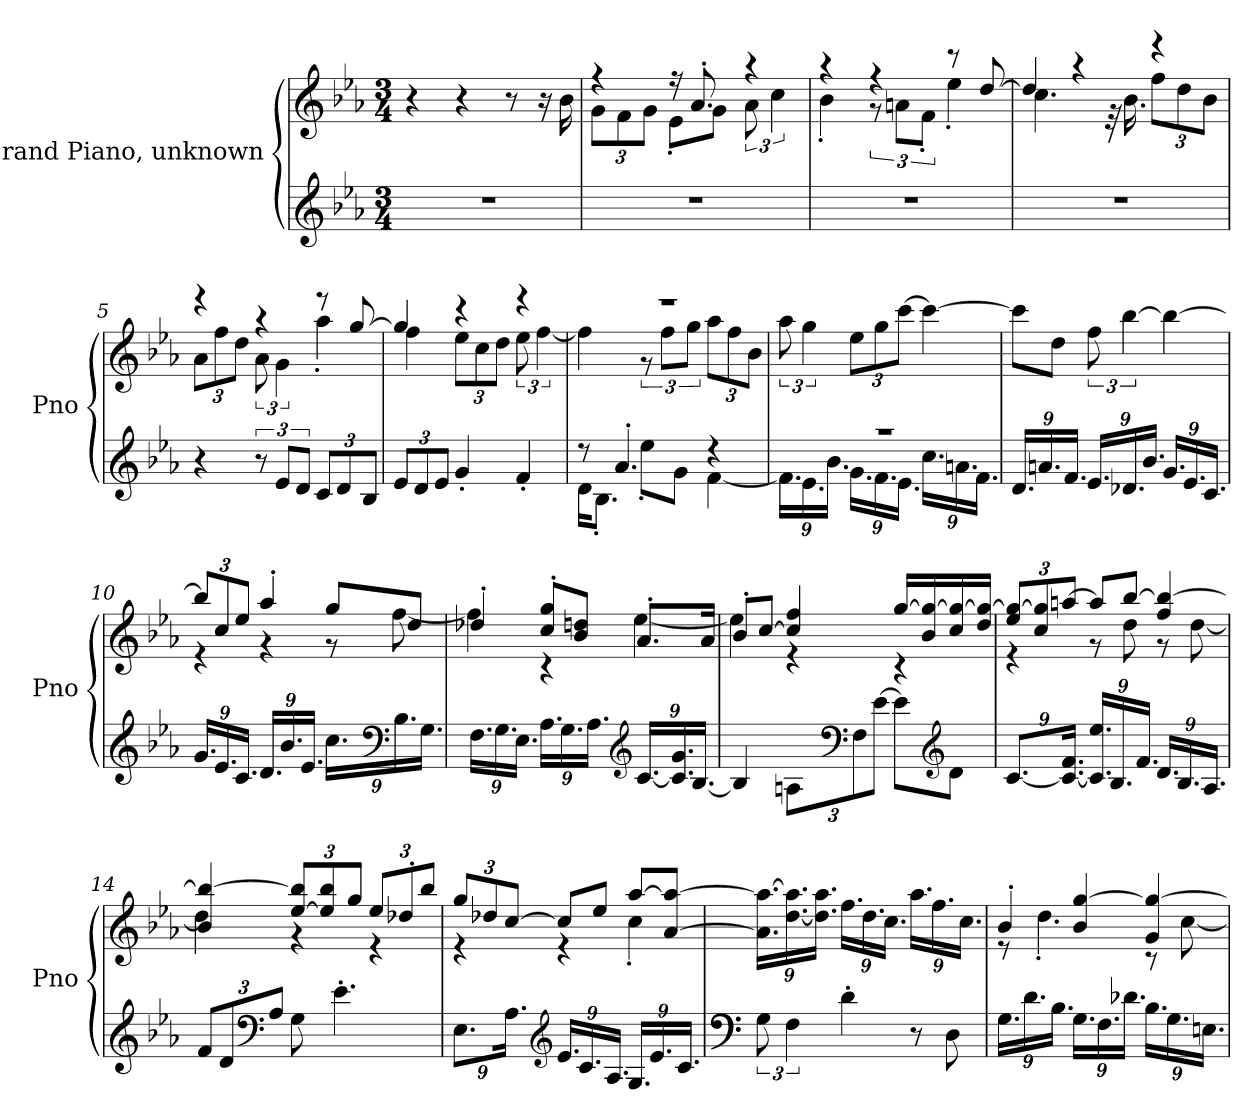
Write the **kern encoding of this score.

**kern	**kern
*part1	*part1
*staff2	*staff1
*I"Grand Piano, unknown	*
*I'Pno	*
*clefG2	*clefG2
*k[b-e-a-]	*k[b-e-a-]
*M3/4	*M3/4
*MM178	*MM178
=1	=1
2.r	4r
.	4r
.	8r
.	16r
.	16b-\
=2	=2
*	*^
*	*	*Xbrackettup
2.r	4r	12g\L
.	.	12f\
.	.	12g\J
.	16r	8e-'\L
.	8.a-'/	.
.	.	8g\J
*	*	*brackettup
.	4r	12a-\
.	.	6cc\
=3	=3	=3
2.r	4r	4b-'\
.	4r	12r
.	.	12an\L
.	.	12f'\J
.	8r	4ee-'\
.	[8dd/	.
=4	=4	=4
2.r	4dd/]	4.cc\
.	4r	.
.	.	32r
.	.	16.b-\
*	*	*Xbrackettup
.	4r	12ff\L
.	.	12dd\
.	.	12b-\J
=5	=5	=5
4r	4r	12a-\L
.	.	12ff\
.	.	12dd\J
*	*	*brackettup
12r	4r	12a-\
12e-/L	.	6g\
12d/J	.	.
*Xbrackettup	*	*
12c/L	8r	4aa-'\
12d/	.	.
.	[8gg/	.
12B-/J	.	.
!!LO:LB:g=z	!!
=6	=6	=6
12e-/L	4gg/]	4ff\
12d/	.	.
12e-/J	.	.
*	*	*Xbrackettup
4g'/	4r	12ee-\L
.	.	12cc\
.	.	12dd\J
*	*	*brackettup
4f'/	4r	12ee-\
.	.	[6ff\
=7	=7	=7
*^	*	*
8r	16d\KL	2.r	4ff\]
.	8.B-'\J	.	.
4.a-'/	.	.	.
.	8ee-'\L	.	12r
.	.	.	12ff\L
.	8g\J	.	.
.	.	.	12gg\J
*	*	*	*Xbrackettup
4r	[4f\	.	12aa-\L
.	.	.	12ff\
.	.	.	12b-\J
*	*	*v	*v
=8	=8	=8
*	*	*brackettup
2.r	18.f\LL]	12aa-\
.	18.e-\	6gg\
.	18.b-\JJ	.
*	*	*Xbrackettup
.	18.g\LL	12ee-\L
.	18.f\	12gg\
.	18.e-\JJ	[12ccc\J
.	18.cc\LL	4ccc\_
.	18.an\	.
.	18.f\JJ	.
*v	*v	*
!!LO:LB:g=z
=9	=9
18.d/LL	8ccc\L]
18.an/	.
.	8dd\J
18.f/JJ	.
*	*brackettup
18.e-/LL	12ff\
18.d-X/	[6bb-\
18.b-/JJ	.
18.g/LL	4bb-\_
18.e-/	.
18.c/JJ	.
=10	=10
*	*Xbrackettup
*	*^
18.g/LL	12bb-/L]	4r
18.e-/	12cc/	.
18.c/JJ	12ee-/J	.
18.d/LL	4aa-'/	4r
18.b-/	.	.
18.e-/JJ	.	.
18.cc\LL	8gg/L	8r
*clefF4	*	*
18.B-\	.	.
.	8dd/J	[8ff\
18.G\JJ	.	.
=11	=11	=11
18.F\LL	4dd-X'/	4ff\]
18.G\	.	.
18.E-\JJ	.	.
18.A-\LL	8cc/' 8gg/'L	4r
18.G\	.	.
.	8b-/ 8ddn/J	.
18.A-\JJ	.	.
*clefG2	*	*
[18.c/LL	8.a-'/L	[4ee-\
18.c/] 18.g/	.	.
[18.B-/JJ	.	.
.	16a-/Jk	.
!!LO:LB:g=z	!!
=12	=12	=12
4B-/]	8b-'/L	4ee-\]
.	[8cc/J	.
12An\L	4cc/] 4ff/	4r
*clefF4	*	*
12F\	.	.
[12e-\J	.	.
8e-\L]	[16gg/LL	4r
.	16b-/ 16gg/_	.
*clefG2	*	*
8d\J	16cc/ 16gg/_	.
.	16dd/ 16gg/_JJ	.
=13	=13	=13
[9.c/L	12ee-/ 12gg/_L	4r
.	12cc/ 12gg/]	.
18.c/_ 18.f/Jk	[12aan/J	.
18.c/] 18.ee-/LL	8aa/L]	8r
18.B-/	.	.
.	[8bb-/J	8dd\
18.f/JJ	.	.
18.d/LL	4ff/ 4bb-/_	8r
18.B-/	.	.
.	.	[8dd\
18.A-/JJ	.	.
=14	=14	=14
12f/L	4b-/ 4bb-/_	4dd\]
12d/	.	.
*clefF4	*	*
12A-/J	.	.
8G\	[12ee-/ 12bb-/]L	4r
.	12ee-/] 12bb-/	.
4.e-'\	.	.
.	12gg/J	.
.	12ee-/L	4r
.	12dd-X'/	.
.	12bb-/J	.
!!LO:LB:g=z	!!
=15	=15	=15
9.E-\L	12gg/L	4r
.	12dd-X/	.
18.A-\Jk	[12cc/J	.
*clefG2	*	*
18.e-/LL	8cc/L]	4r
18.c/	.	.
.	8ee-/J	.
18.A-/JJ	.	.
18.G/LL	[8aa-/L	4cc'\
18.e-/	.	.
.	[8a-/ 8aa-/_J	.
18.c/JJ	.	.
*	*v	*v
=16	=16
*clefF4	*
*brackettup	*
12G\	18.a-\] 18.aa-\_LL
6F\	[18.dd\ 18.aa-\]
.	18.dd\] 18.aa-\JJ
4d'\	18.ff\LL
.	18.dd\
.	18.cc\JJ
8r	18.aa-\LL
.	18.ff\
8D\	.
.	18.cc\JJ
=17	=17
*Xbrackettup	*
*	*^
18.G\LL	4b-'/	8r
18.d\	.	.
.	.	4.dd'\
18.B-\JJ	.	.
18.G\LL	4b-/ [4gg/	.
18.F\	.	.
18.d-X\JJ	.	.
18.B-\LL	4g/ 4gg/_	8r
18.G\	.	.
.	.	[8cc\
18.En\JJ	.	.
*	*v	*v
=	=
*-	*-
